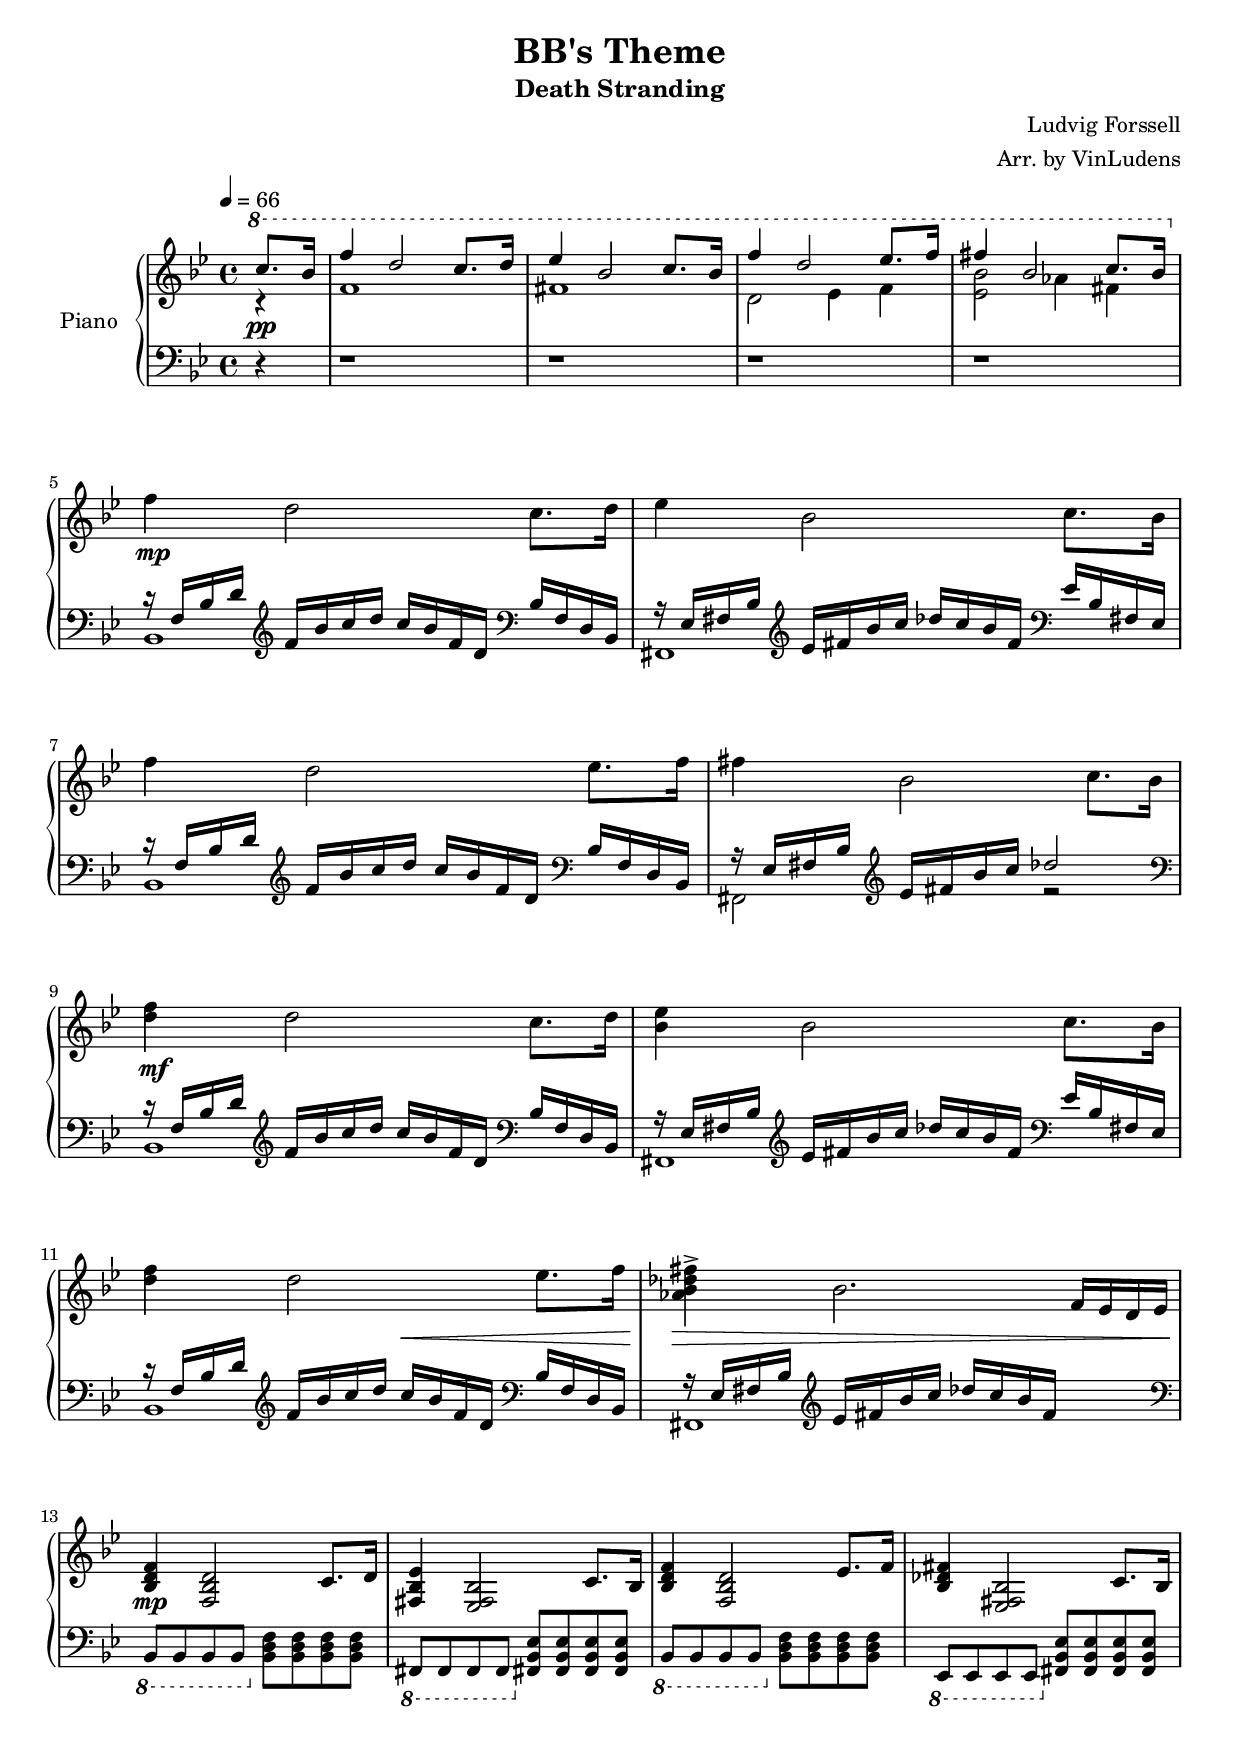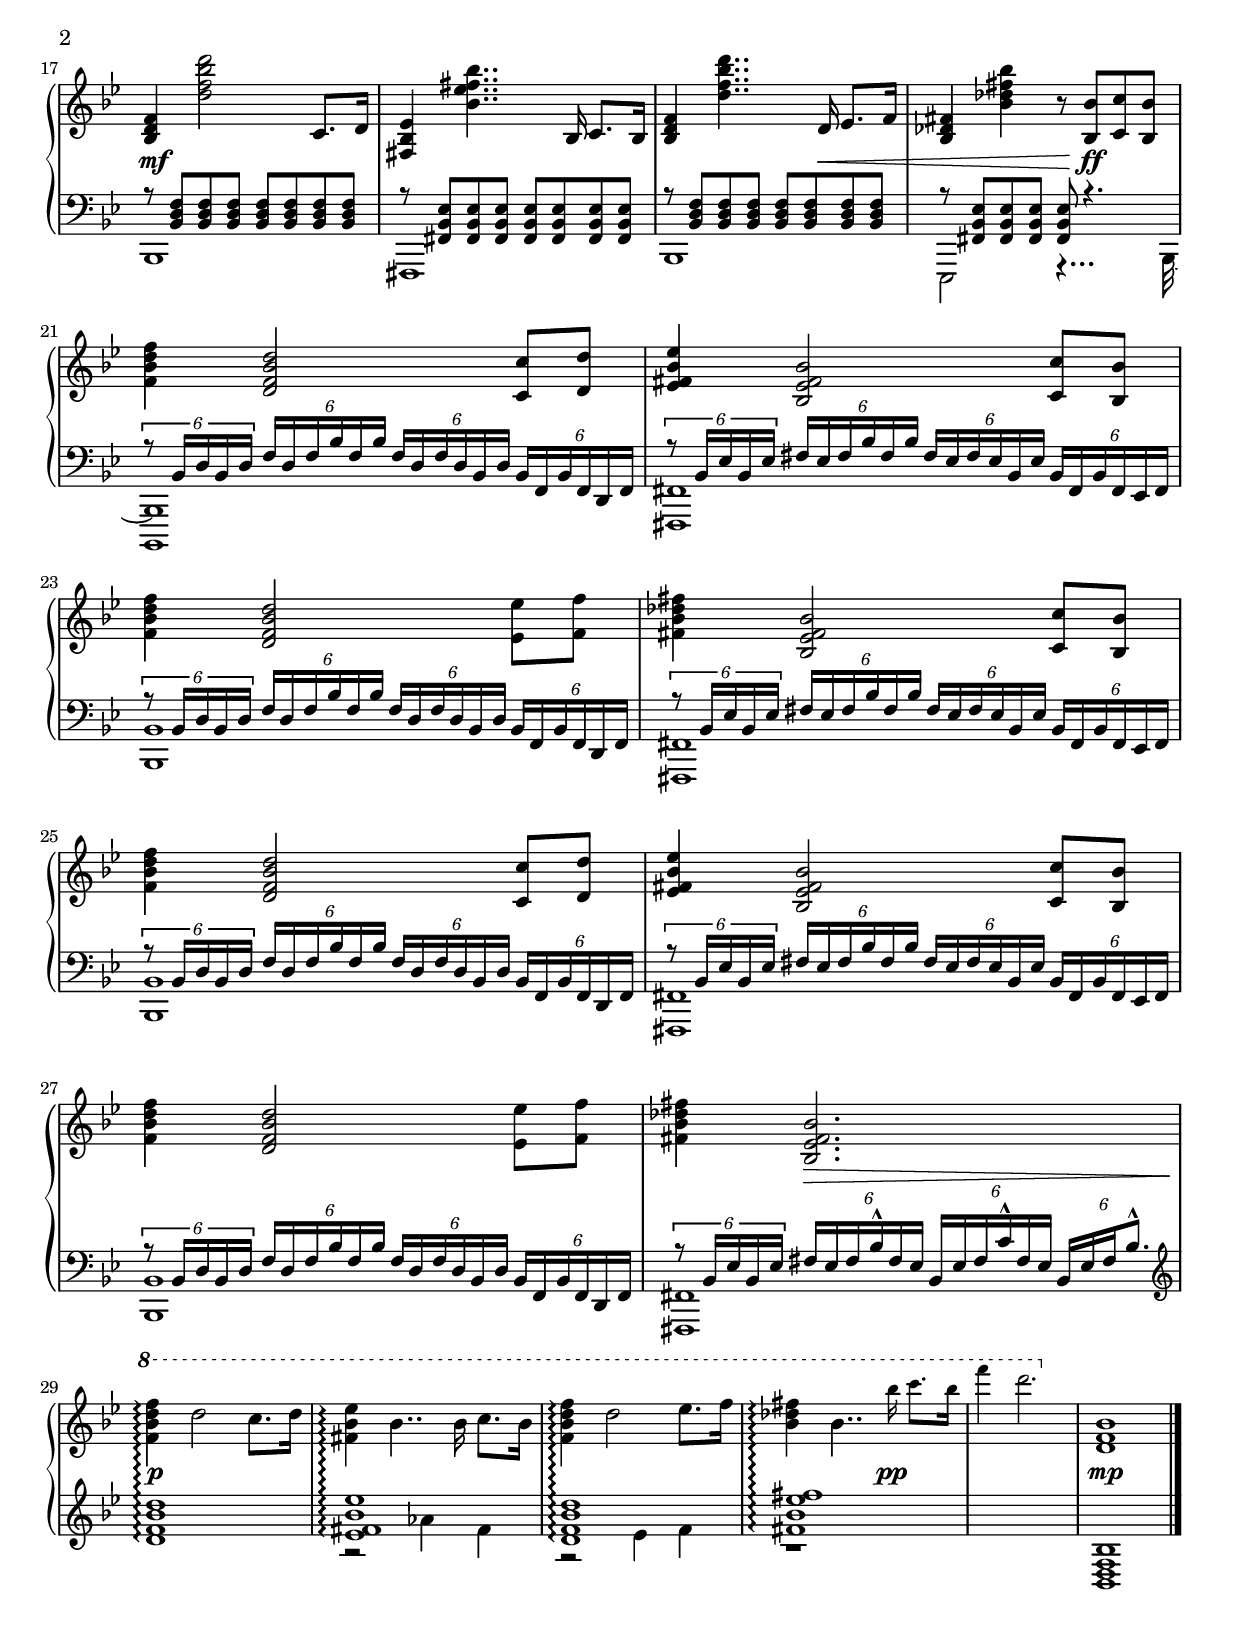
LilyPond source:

\version "2.18.2"

\header {
  title = "BB's Theme"
  subtitle = "Death Stranding"
  %instrument = "Piano"
  composer = "Ludvig Forssell"
  arranger = "Arr. by VinLudens"
}

#(set-global-staff-size 19)
%showLastLength = R1 * 10

\paper {
  #(set-paper-size "a4")
}

\include "global.ly"
\version "2.18.2"
\include "global.ly"

right = \absolute {
  \global

  << { \voiceOne \ottava 1
      \partial 4 c'''8. bes''16 |
      f'''4 d'''2 c'''8. d'''16 |
      es'''4 bes''2 c'''8. bes''16 |
      f'''4 d'''2 es'''8. f'''16 |
      fis'''4 bes''2 c'''8. bes''16 |
    }
    \new Voice { \voiceTwo 
      \partial 4 r4 |
      f''1 |
      fis''1 |
      d''2 es''4 f'' |
      <bes'' es''>2 aes''4 fis'' |
    }
  >> \oneVoice
  \ottava 0
  
  f''4 d''2 c''8. d''16 |
  es''4 bes'2 c''8. bes'16 |
  f''4 d''2 es''8. f''16 |
  fis''4 bes'2 c''8. bes'16 |
  
  <d'' f''>4 d''2 c''8. d''16 |
  <bes' es''>4 bes'2 c''8. bes'16 |
  <d'' f''>4 d''2 es''8. f''16 |
  <as' bes' des'' fis''>4-> bes'2. |













  <bes d' f'>4 <f bes d'>2 c'8. d'16 |
  <fis bes es'>4 <es fis bes>2 c'8. bes16 |
  <bes d' f'>4 <f bes d'>2 es'8. f'16 |
  <bes des' fis'>4 <es fis bes>2 c'8. bes16 |
  
  <bes d' f'>4 <d'' f'' bes'' d'''>2 c'8. d'16 |
  <fis bes es'>4 <bes' es'' fis'' bes''>4.. bes16 c'8. bes16 |
  <bes d' f'>4 <d'' f'' bes'' d'''>4.. d'16 es'8. f'16 |
  <bes des' fis'>4 <bes' des'' fis'' bes''>4 r8 <bes bes'>8 <c' c''> <bes bes'> |
  
  <f' bes' d'' f''>4 <d' f' bes' d''>2 <c' c''>8 <d' d''> |
  <es' fis' bes' es''>4 <bes es' fis' bes'>2 <c' c''>8 <bes bes'> |
  <f' bes' d'' f''>4 <d' f' bes' d''>2 <es' es''>8 <f' f''> |
  <fis' bes' des'' fis''>4 <bes es' fis' bes'>2 <c' c''>8 <bes bes'> |
  <f' bes' d'' f''>4 <d' f' bes' d''>2 <c' c''>8 <d' d''> |
  <es' fis' bes' es''>4 <bes es' fis' bes'>2 <c' c''>8 <bes bes'> |
  <f' bes' d'' f''>4 <d' f' bes' d''>2 <es' es''>8 <f' f''> |
  <fis' bes' des'' fis''>4 <bes es' fis' bes'>2. |
  
  
  
  
  
  
  
  
  
  
  
  
  
  
  
  
  
  
  \set PianoStaff.connectArpeggios = ##t 
  \ottava 1
  <f'' bes'' d''' f'''>4\arpeggio d'''2 c'''8. d'''16 |
  <fis'' bes'' es'''>4\arpeggio bes''4.. bes''16 c'''8. bes''16 |
  <f'' bes'' d''' f'''>4\arpeggio d'''2 es'''8. f'''16 |
  <bes'' des''' fis'''>4\arpeggio bes''4.. \tiny bes'''16 c''''8. bes'''16 |
  f''''4 d''''2. | \ottava 0 \normalsize







  
  
  <d' f' bes'>1 |
  
  \bar "|."

%}
}

\version "2.18.2"
\include "global.ly"

left = \absolute {
  \global


  \partial 4 r4 |
  r1 |
  r1 |
  r1 |
  r1 |










  << { \voiceOne 
      r16 f bes d' \clef "treble" f' bes' c'' d'' c'' bes' f' d' \clef "bass" bes f d bes, |
      r16 es fis bes \clef "treble" es' fis' bes' c'' des'' c'' bes' fis' \clef "bass" es' bes fis es |
      r16 f bes d' \clef "treble" f' bes' c'' d'' c'' bes' f' d' \clef "bass" bes f d bes, |
      r16 es fis bes \clef "treble" es' fis' bes' c'' des''2 | \clef "bass" 
      
      r16 f bes d' \clef "treble" f' bes' c'' d'' c'' bes' f' d' \clef "bass" bes f d bes, |
      r16 es fis bes \clef "treble" es' fis' bes' c'' des'' c'' bes' fis' \clef "bass" es' bes fis es |
      r16 f bes d' \clef "treble" f' bes' c'' d'' c'' bes' f' d' \clef "bass" bes f d bes, |
      r16 es fis bes \clef "treble" es' fis' bes' c'' des'' c'' bes' fis' \change Staff = "right"  f' es' d' es' | \change Staff = "left" \clef "bass"
    }
    \new Voice { \voiceTwo 
      bes,1 |
      fis,1 |
      bes,1 |
      fis,2 r2 |
      bes,1 |
      fis,1 |
      bes,1 |
      fis,1 |
    }
  >> \oneVoice

  \ottava -1 bes,,8 bes,, bes,, bes,, \ottava 0  <bes, d f> q q q |
  \ottava -1 fis,,8 fis,, fis,, fis,, \ottava 0  <fis, bes, es> q q q |
  \ottava -1 bes,,8 bes,, bes,, bes,, \ottava 0  <bes, d f> q q q |
  \ottava -1 es,,8 es,, es,, es,,     \ottava 0  <fis, bes, es> q q q |
  << { \voiceOne 
      r8 <bes, d f> q q q q q q |
      r8 <fis, bes, es> q q q q q q |
      r8 <bes, d f> q q q q q q |
      r8 <fis, bes, es> q q q r4. |
      
      \tuplet 6/4 4 { r8 bes,16 d bes, d f d f bes f bes f d f d bes, d bes, f, bes, f, d, f, } |
      \tuplet 6/4 4 { r8 bes,16 es bes, es fis es fis bes fis bes fis es fis es bes, es bes, fis, bes, fis, es, fis, } |
      \tuplet 6/4 4 { r8 bes,16 d bes, d f d f bes f bes f d f d bes, d bes, f, bes, f, d, f, } |
      \tuplet 6/4 4 { r8 bes,16 es bes, es fis es fis bes fis bes fis es fis es bes, es bes, fis, bes, fis, es, fis, } |
      \tuplet 6/4 4 { r8 bes,16 d bes, d f d f bes f bes f d f d bes, d bes, f, bes, f, d, f, } |
      \tuplet 6/4 4 { r8 bes,16 es bes, es fis es fis bes fis bes fis es fis es bes, es bes, fis, bes, fis, es, fis, } |
      \tuplet 6/4 4 { r8 bes,16 d bes, d f d f bes f bes f d f d bes, d bes, f, bes, f, d, f, } |
      \tuplet 6/4 4 { r8 bes,16 es bes, es fis es fis bes-^ fis es bes, es fis c'-^ fis es bes, es fis bes8.-^ } |
    }
    \new Voice { \voiceTwo
      bes,,1 |
      fis,,1 |
      bes,,1 |
      es,,2 r4... bes,,32 ~ |
      
      <bes,,, bes,,>1 |
      <fis,, fis,>1 |
      <bes,, bes,>1 |
      <fis,, fis,>1 |
      <bes,, bes,>1 |
      <fis,, fis,>1 |
      <bes,, bes,>1 |
      <fis,, fis,>1 |
    }
  >> \oneVoice
  
  \clef "treble"
  << { \voiceOne 
      <d' f' bes' d''>1\arpeggio |
      <es' fis' bes' es''>1\arpeggio |
      <d' f' bes' d''>1\arpeggio |
      <fis' bes' es'' fis''>1\arpeggio |
      s1 |
    }
    \new Voice { \voiceTwo 
      s1 |
      r2 as'4 fis' |
      r2 es'4 f' |
      r1 |
    }
  >> \oneVoice
  
  <bes, d f bes>1 |
  
  \bar "|."

%}
}

\version "2.18.2"
\include "global.ly"

crescPoco = \tweak DynamicText.self-alignment-X #LEFT 
        #(make-dynamic-script (markup #:normal-text #:italic "cresc. poco a poco"))

rit = \tweak DynamicText.self-alignment-X #LEFT #(make-dynamic-script
  (markup #:normal-text #:italic "rit."))

rall = \tweak DynamicText.self-alignment-X #LEFT #(make-dynamic-script
  (markup #:normal-text #:italic "rall."))

dynamics = {
  \global
  % allow text in the dynamics block to be centered vertically
  % \override TextScript.extra-offset = #'(0 . 1)

  s4\pp | s1 | s1 | s1 | s1 |
  s1\mp | s1 | s1 | s1 |
  s1\mf | s1 |
  s2 s2\< |
  s1\> |
  s1\mp | s1 | s1 | s1 |
  s1\mf | s1 |
  s4 s4.. s16\< s4 |
  s2 s8 s4.\ff | s1 | s1 | s1 | s1 | s1 | s1 | s1 |
  s4 s2.\> |
  s1\p | s1 | s1 |
  s4 s4.. s16\pp s4 | s1 |
  s1\mp |
%}
}


\score {
  \new PianoStaff \with {
    instrumentName = "Piano"
  } <<
    \new Staff = "right" \with {
      midiInstrument = "acoustic grand"
    } \right
    \new Dynamics = "Dynamics" \dynamics
    \new Staff = "left" \with {
      midiInstrument = "acoustic grand"
    } { \clef bass \left }
  >>
  \layout { }
  \midi {
    %\tempo 4=80
  }
}
